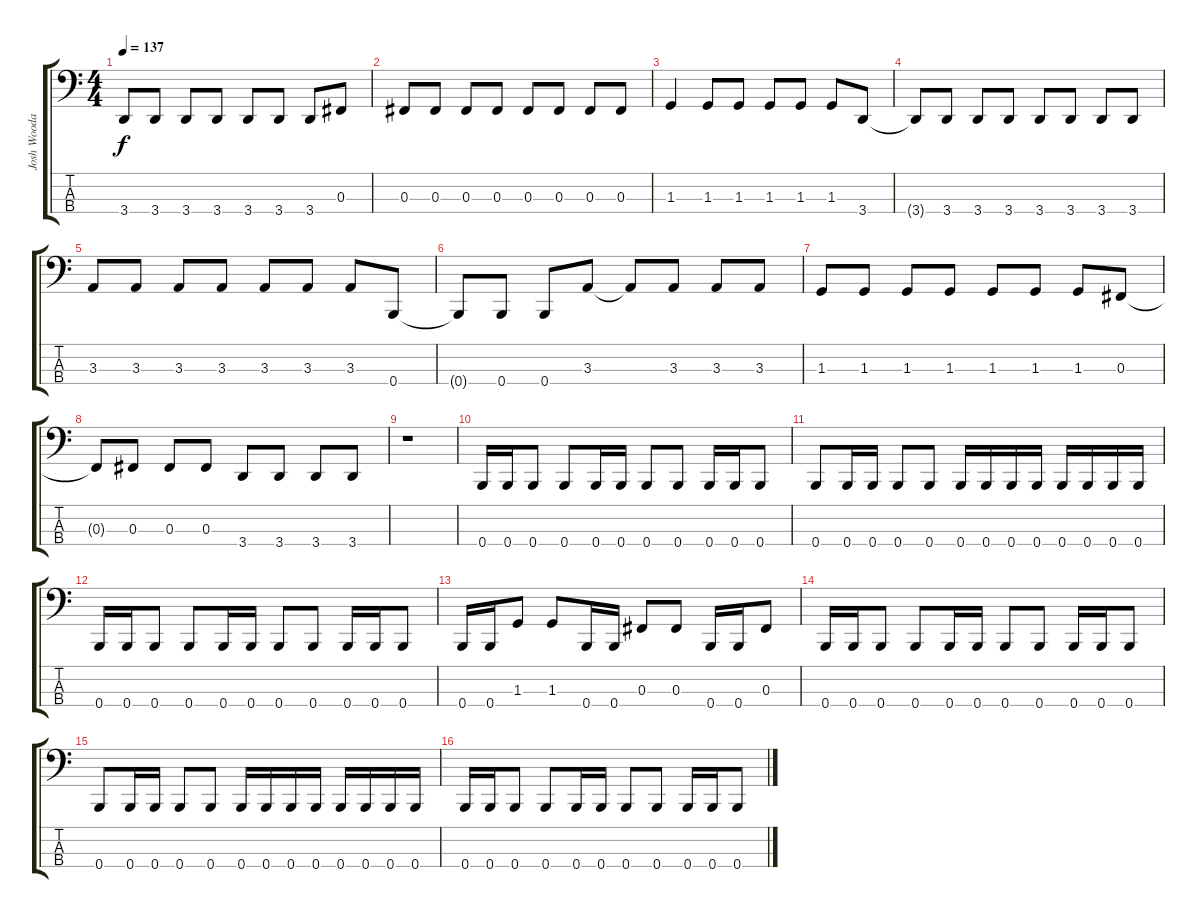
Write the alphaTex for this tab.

\track ("Josh Woodard / Bass" "Josh Wooda") {instrument electricbasspick}
\staff {score tabs}
\tuning (E2 B1 Gb1 B0) {hide}
\ts (4 4)
\tempo 137
\clef f4
\ks c
3.4.8{dy f} 3.4.8 3.4.8 3.4.8 3.4.8 3.4.8 3.4.8 0.3.8 |
0.3.8 0.3.8 0.3.8 0.3.8 0.3.8 0.3.8 0.3.8 0.3.8 |
1.3.4 1.3.8 1.3.8 1.3.8 1.3.8 1.3.8 3.4.8 |
3.4{t}.8 3.4.8 3.4.8 3.4.8 3.4.8 3.4.8 3.4.8 3.4.8 |
3.3.8 3.3.8 3.3.8 3.3.8 3.3.8 3.3.8 3.3.8 0.4.8 |
0.4{t}.8 0.4.8 0.4.8 3.3.8 3.3{t}.8 3.3.8 3.3.8 3.3.8 |
1.3.8 1.3.8 1.3.8 1.3.8 1.3.8 1.3.8 1.3.8 0.3.8 |
0.3{t}.8 0.3.8 0.3.8 0.3.8 3.4.8 3.4.8 3.4.8 3.4.8 |
r.1 |
0.4.16 0.4.16 0.4.8 0.4.8 0.4.16 0.4.16 0.4.8 0.4.8 0.4.16 0.4.16 0.4.8 |
0.4.8 0.4.16 0.4.16 0.4.8 0.4.8 0.4.16 0.4.16 0.4.16 0.4.16 0.4.16 0.4.16 0.4.16 0.4.16 |
0.4.16 0.4.16 0.4.8 0.4.8 0.4.16 0.4.16 0.4.8 0.4.8 0.4.16 0.4.16 0.4.8 |
0.4.16 0.4.16 1.3.8 1.3.8 0.4.16 0.4.16 0.3.8 0.3.8 0.4.16 0.4.16 0.3.8 |
0.4.16 0.4.16 0.4.8 0.4.8 0.4.16 0.4.16 0.4.8 0.4.8 0.4.16 0.4.16 0.4.8 |
0.4.8 0.4.16 0.4.16 0.4.8 0.4.8 0.4.16 0.4.16 0.4.16 0.4.16 0.4.16 0.4.16 0.4.16 0.4.16 |
0.4.16 0.4.16 0.4.8 0.4.8 0.4.16 0.4.16 0.4.8 0.4.8 0.4.16 0.4.16 0.4.8
